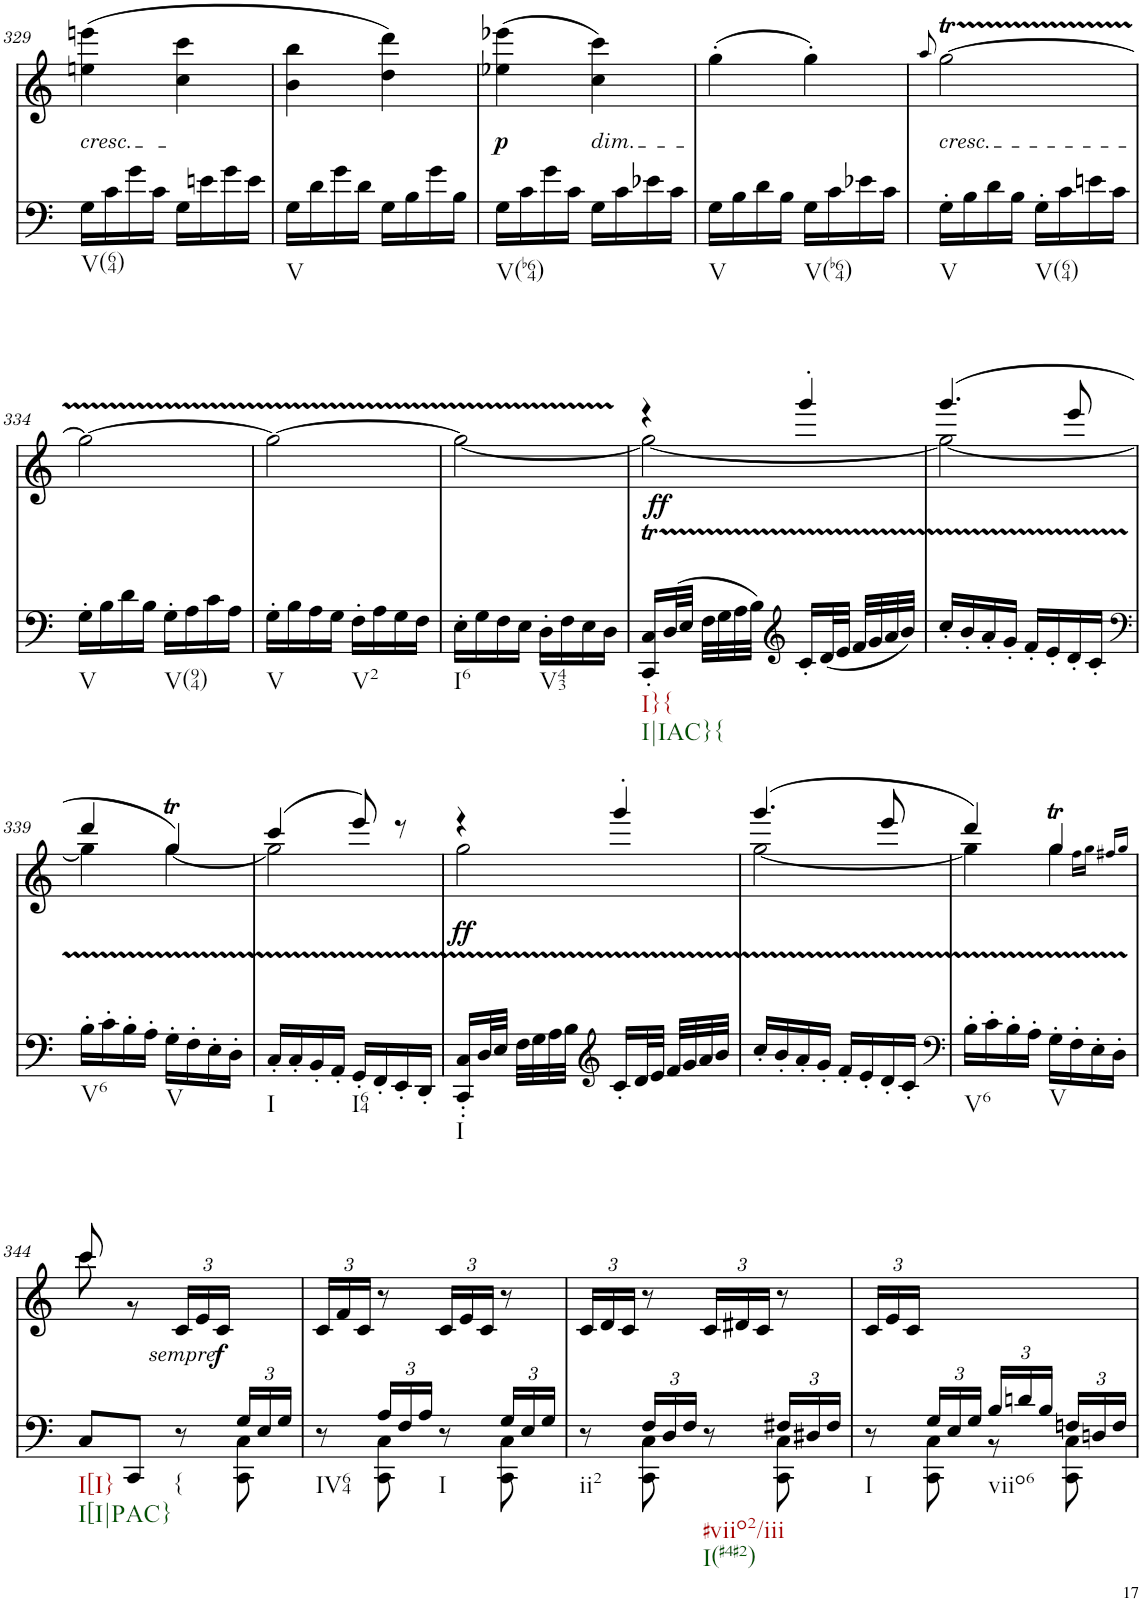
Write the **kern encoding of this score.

**kern	**dynam	**kern	**text	**dynam
*part2	*part2	*part1	*part1	*part1
*staff2	*staff2	*staff1	*staff1	*staff1
*I"piano	*	*I"piano	*	*
*I'Pno	*	*I'Pno	*	*
!!LO:PB:g=z
*clefF4	*	*clefG2	*	*
*k[]	*	*k[]	*	*
*C:	*	*C:	*	*
*M2/4	*	*M2/4	*	*
=329	=329	=329	=329	=329
!	!	!LO:TX:b:i:t=cresc.	!	!
!LO:TX:b:t=V(64)	!	!	!	!
!	!	!	!LO:LY:b	!
16G\LL	.	(4een\ 4eeen\	<	.
16c\	.	.	.	.
16g\	.	.	.	.
16c\JJ	.	.	.	.
16G\LL	.	4cc\ 4ccc\	.	.
16en\	.	.	.	.
16g\	.	.	.	.
16e\JJ	.	.	.	.
=330	=330	=330	=330	=330
!LO:TX:b:t=V	!	!	!	!
16G\LL	.	4b\ 4bb\	.	.
16d\	.	.	.	.
16g\	.	.	.	.
16d\JJ	.	.	.	.
16G\LL	.	4dd\ 4ddd\)	.	.
16B\	.	.	.	.
16g\	.	.	.	.
16B\JJ	.	.	.	.
=331	=331	=331	=331	=331
!LO:TX:b:t=V(b64)	!	!	!	!
!	!	!	!LO:LY:b	!LO:DY:b
16G\LL	.	(4ee-X\ 4eee-X\	p	p
16c\	.	.	.	.
16g\	.	.	.	.
16c\JJ	.	.	.	.
!	!	!LO:TX:b:i:t=dim.	!	!
!	!	!	!LO:LY:b	!
16G\LL	.	4cc\ 4ccc\)	>	.
16c\	.	.	.	.
16e-X\	.	.	.	.
16c\JJ	.	.	.	.
=332	=332	=332	=332	=332
!LO:TX:b:t=V	!	!	!	!
16G\LL	.	(4gg'\	.	.
16B\	.	.	.	.
16d\	.	.	.	.
16B\JJ	.	.	.	.
!LO:TX:b:t=V(b64)	!	!	!	!
16G\LL	.	4gg'\)	.	.
16c\	.	.	.	.
16e-X\	.	.	.	.
16c\JJ	.	.	.	.
=333	=333	=333	=333	=333
.	.	8qaa/	.	.
!	!	!LO:TX:b:i:t=cresc.	!	!
!LO:TX:b:t=V	!	!	!	!
!	!	!	!LO:LY:b	!
16G'\LL	.	[2ggT\	<	.
16B\	.	.	.	.
16d\	.	.	.	.
16B\JJ	.	.	.	.
!LO:TX:b:t=V(64)	!	!	!	!
16G'\LL	.	.	.	.
16c\	.	.	.	.
16en\	.	.	.	.
16c\JJ	.	.	.	.
!!LO:LB:g=z
=334	=334	=334	=334	=334
!LO:TX:b:t=V	!	!	!	!
16G'\LL	.	2gg\_	.	.
16B\	.	.	.	.
16d\	.	.	.	.
16B\JJ	.	.	.	.
!LO:TX:b:t=V(94)	!	!	!	!
16G'\LL	.	.	.	.
16A\	.	.	.	.
16c\	.	.	.	.
16A\JJ	.	.	.	.
=335	=335	=335	=335	=335
!LO:TX:b:t=V	!	!	!	!
16G'\LL	.	2gg\_	.	.
16B\	.	.	.	.
16A\	.	.	.	.
16G\JJ	.	.	.	.
!LO:TX:b:t=V2	!	!	!	!
16F'\LL	.	.	.	.
16A\	.	.	.	.
16G\	.	.	.	.
16F\JJ	.	.	.	.
=336	=336	=336	=336	=336
!LO:TX:b:t=I6	!	!	!	!
!	!	!	!LO:LY:b	!
16E'\LL	.	2ggTTT\_	ff	.
16G\	.	.	.	.
16F\	.	.	.	.
16E\JJ	.	.	.	.
!LO:TX:b:t=V43	!	!	!	!
16D'\LL	.	.	.	.
16F\	.	.	.	.
16E\	.	.	.	.
16D\JJ	.	.	.	.
=337	=337	=337	=337	=337
*	*	*^	*	*
!LO:TX:b:t=I}{	!	!	!	!	!
!LO:TX:b:t=I|IAC}{	!	!	!	!	!
!	!LO:DY:a	!	!	!	!
16CC/T' 16C/T'LL	ff	4r	2gg\_	.	.
(32D/L	.	.	.	.	.
32E/JJJ	.	.	.	.	.
32F\LLL	.	.	.	.	.
32G\	.	.	.	.	.
32A\	.	.	.	.	.
32B\JJJ)	.	.	.	.	.
*clefG2	*	*	*	*	*
16c'/LL	.	4ggg'/	.	.	.
(32d/L	.	.	.	.	.
32e/JJJ	.	.	.	.	.
32f/LLL	.	.	.	.	.
32g/	.	.	.	.	.
32a/	.	.	.	.	.
32b/JJJ)	.	.	.	.	.
=338	=338	=338	=338	=338	=338
!	!	!	!	!LO:LY:b	!
16cc'/LL	.	(4.ggg/	2gg\_	>	.
16b'/	.	.	.	.	.
16a'/	.	.	.	.	.
16g'/JJ	.	.	.	.	.
16f'/LL	.	.	.	.	.
16e'/	.	.	.	.	.
16d'/	.	8eee/	.	.	.
16c'/JJ	.	.	.	.	.
!!LO:LB:g=z	!!
=339	=339	=339	=339	=339	=339
*clefF4	*	*	*	*	*
!LO:TX:b:t=V6	!	!	!	!	!
16B'\LL	.	4ddd/	4gg\]	.	.
16c'\	.	.	.	.	.
16B'\	.	.	.	.	.
16A'\JJ	.	.	.	.	.
!LO:TX:b:t=V	!	!	!	!	!
16G'\LL	.	4ggT/)	[4gg\	.	.
16F'\	.	.	.	.	.
16E'\	.	.	.	.	.
16D'\JJ	.	.	.	.	.
=340	=340	=340	=340	=340	=340
!LO:TX:b:t=I	!	!	!	!	!
16C'/LL	.	(4ccc/	2gg\]	.	.
16C'/	.	.	.	.	.
16BB'/	.	.	.	.	.
16AA'/JJ	.	.	.	.	.
!LO:TX:b:t=I64	!	!	!	!	!
16GG'/LL	.	8eee/)	.	.	.
16FF'/	.	.	.	.	.
16EE'/	.	8r	.	.	.
16DD'/JJ	.	.	.	.	.
=341	=341	=341	=341	=341	=341
!LO:TX:b:t=I	!	!	!	!	!
!	!	!	!	!LO:LY:b	!LO:DY:b
16CC/' 16C/'LL	.	4r	2gg\	ff	ff
32D/L	.	.	.	.	.
32E/JJJ	.	.	.	.	.
32F\LLL	.	.	.	.	.
32G\	.	.	.	.	.
32A\	.	.	.	.	.
32B\JJJ	.	.	.	.	.
*clefG2	*	*	*	*	*
16c'/LL	.	4ggg'/	.	.	.
32d/L	.	.	.	.	.
32e/JJJ	.	.	.	.	.
32f/LLL	.	.	.	.	.
32g/	.	.	.	.	.
32a/	.	.	.	.	.
32b/JJJ	.	.	.	.	.
=342	=342	=342	=342	=342	=342
!	!	!	!	!LO:LY:b	!
16cc'/LL	.	(4.ggg/	[2gg\	>	.
16b'/	.	.	.	.	.
16a'/	.	.	.	.	.
16g'/JJ	.	.	.	.	.
16f'/LL	.	.	.	.	.
16e'/	.	.	.	.	.
16d'/	.	8eee/	.	.	.
16c'/JJ	.	.	.	.	.
=343	=343	=343	=343	=343	=343
*clefF4	*	*	*	*	*
!LO:TX:b:t=V6	!	!	!	!	!
16B'\LL	.	4ddd/)	4gg\]	.	.
16c'\	.	.	.	.	.
16B'\	.	.	.	.	.
16A'\JJ	.	.	.	.	.
!LO:TX:b:t=V	!	!	!	!	!
16G'\LL	.	4ggT/	4gg\	.	.
16F'\	.	.	.	.	.
16E'\	.	.	.	.	.
16DTTT'\JJ	.	.	.	.	.
.	.	16qff#X/LL	16qff#\LL	.	.
.	.	16qgg/JJ	16qgg\JJ	.	.
!!LO:LB:g=z	!!
=344	=344	=344	=344	=344	=344
*^	*	*	*	*	*
!LO:TX:b:t=I[I}	!	!	!	!	!	!
!LO:TX:b:t=I[I|PAC}	!	!	!	!	!	!
8C/L	4.ryy	.	8ccc/	8ccc\	.	.
8CC/J	.	.	4.ryy	8r	.	.
*	*	*	*	*Xbrackettup	*	*
!LO:TX:b:t={	!	!	!	!	!	!
!	!	!	!	!	!LO:LY:b	!LO:DY:b
8r	.	.	.	24c/LL	f	other-dynamics
.	.	.	.	24e/	.	.
!	!	!	!	!	!	!LO:DY:b
.	.	.	.	24c/JJ	.	f
*Xbrackettup	*	*	*	*	*	*
24G/LL	8CC\ 8C\	.	.	8ryy	.	.
24E/	.	.	.	.	.	.
24G/JJ	.	.	.	.	.	.
*	*	*	*v	*v	*	*
=345	=345	=345	=345	=345	=345
!LO:TX:b:t=IV64	!	!	!	!	!
8r	8ryy	.	24c/LL	.	.
.	.	.	24f/	.	.
.	.	.	24c/JJ	.	.
24A/LL	8CC\ 8C\	.	8r	.	.
24F/	.	.	.	.	.
24A/JJ	.	.	.	.	.
!LO:TX:b:t=I	!	!	!	!	!
8r	8ryy	.	24c/LL	.	.
.	.	.	24e/	.	.
.	.	.	24c/JJ	.	.
24G/LL	8CC\ 8C\	.	8r	.	.
24E/	.	.	.	.	.
24G/JJ	.	.	.	.	.
=346	=346	=346	=346	=346	=346
!LO:TX:b:t=ii2	!	!	!	!	!
8r	8ryy	.	24c/LL	.	.
.	.	.	24d/	.	.
.	.	.	24c/JJ	.	.
24F/LL	8CC\ 8C\	.	8r	.	.
24D/	.	.	.	.	.
24F/JJ	.	.	.	.	.
!LO:TX:b:t=#viio2/iii	!	!	!	!	!
!LO:TX:b:t=I(#4#2)	!	!	!	!	!
8r	8ryy	.	24c/LL	.	.
.	.	.	24d#X/	.	.
.	.	.	24c/JJ	.	.
24F#X/LL	8CC\ 8C\	.	8r	.	.
24D#X/	.	.	.	.	.
24F#/JJ	.	.	.	.	.
=347	=347	=347	=347	=347	=347
!LO:TX:b:t=I	!	!	!	!	!
8r	8ryy	.	24c/LL	.	.
.	.	.	24e/	.	.
.	.	.	24c/JJ	.	.
24G/LL	8CC\ 8C\	.	8ryy	.	.
24E/	.	.	.	.	.
24G/JJ	.	.	.	.	.
!LO:TX:b:t=viio6	!	!	!	!	!
24B/LL	8r	.	8ryy	.	.
24dn/	.	.	.	.	.
24B/JJ	.	.	.	.	.
24Fn/LL	8CC\ 8C\	.	8ryy	.	.
24Dn/	.	.	.	.	.
24F/JJ	.	.	.	.	.
*v	*v	*	*	*	*
=	=	=	=	=
*-	*-	*-	*-	*-
